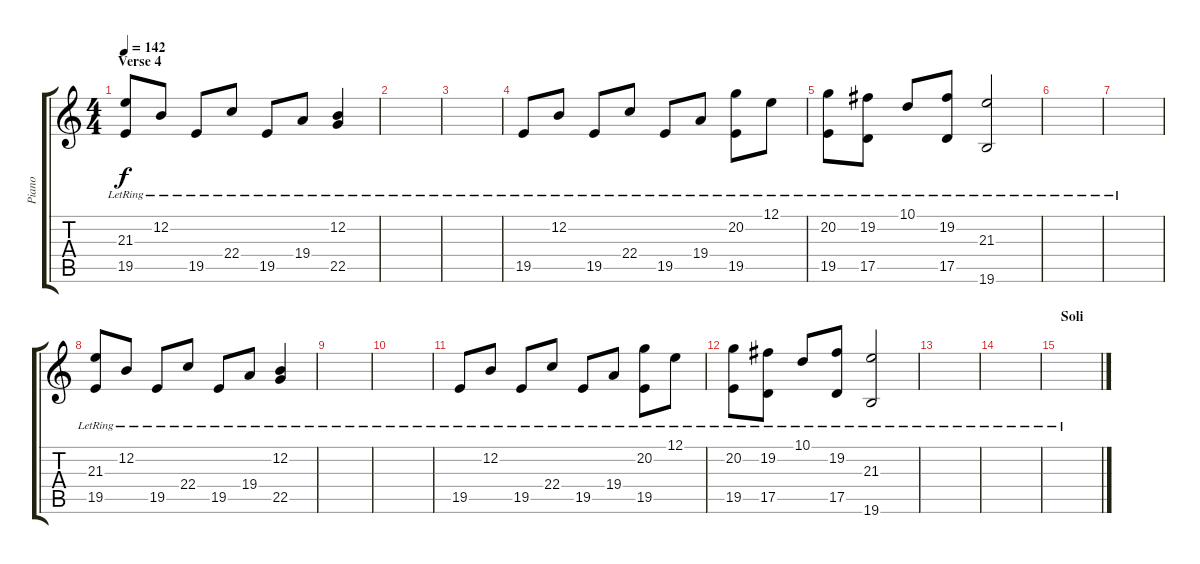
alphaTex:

\track ("Piano" "Piano") {instrument acousticgrandpiano}
\staff {score tabs}
\tuning (E4 B3 G3 D3 A2 E2) {hide}
\ts (4 4)
\section ("" "Verse 4")
\tempo 142
\clef g2
\ks c
(21.3{lr} 19.5{lr}).8{dy f} 12.2{lr}.8 19.5{lr}.8 22.4{lr}.8 19.5{lr}.8 19.4{lr}.8 (12.2{lr} 22.5{lr}).4 |
|
|
19.5{lr}.8 12.2{lr}.8 19.5{lr}.8 22.4{lr}.8 19.5{lr}.8 19.4{lr}.8 (20.2{lr} 19.5{lr}).8 12.1{lr}.8 |
(20.2{lr} 19.5).8 (19.2{lr} 17.5{lr}).8 10.1{lr}.8 (19.2{lr} 17.5{lr}).8 (21.3{lr} 19.6{lr}).2 |
|
|
(21.3{lr} 19.5{lr}).8 12.2{lr}.8 19.5{lr}.8 22.4{lr}.8 19.5{lr}.8 19.4{lr}.8 (12.2{lr} 22.5{lr}).4 |
|
|
19.5{lr}.8 12.2{lr}.8 19.5{lr}.8 22.4{lr}.8 19.5{lr}.8 19.4{lr}.8 (20.2{lr} 19.5{lr}).8 12.1{lr}.8 |
(20.2{lr} 19.5).8 (19.2{lr} 17.5{lr}).8 10.1{lr}.8 (19.2{lr} 17.5{lr}).8 (21.3{lr} 19.6{lr}).2 |
|
|
\section ("" "Soli")
